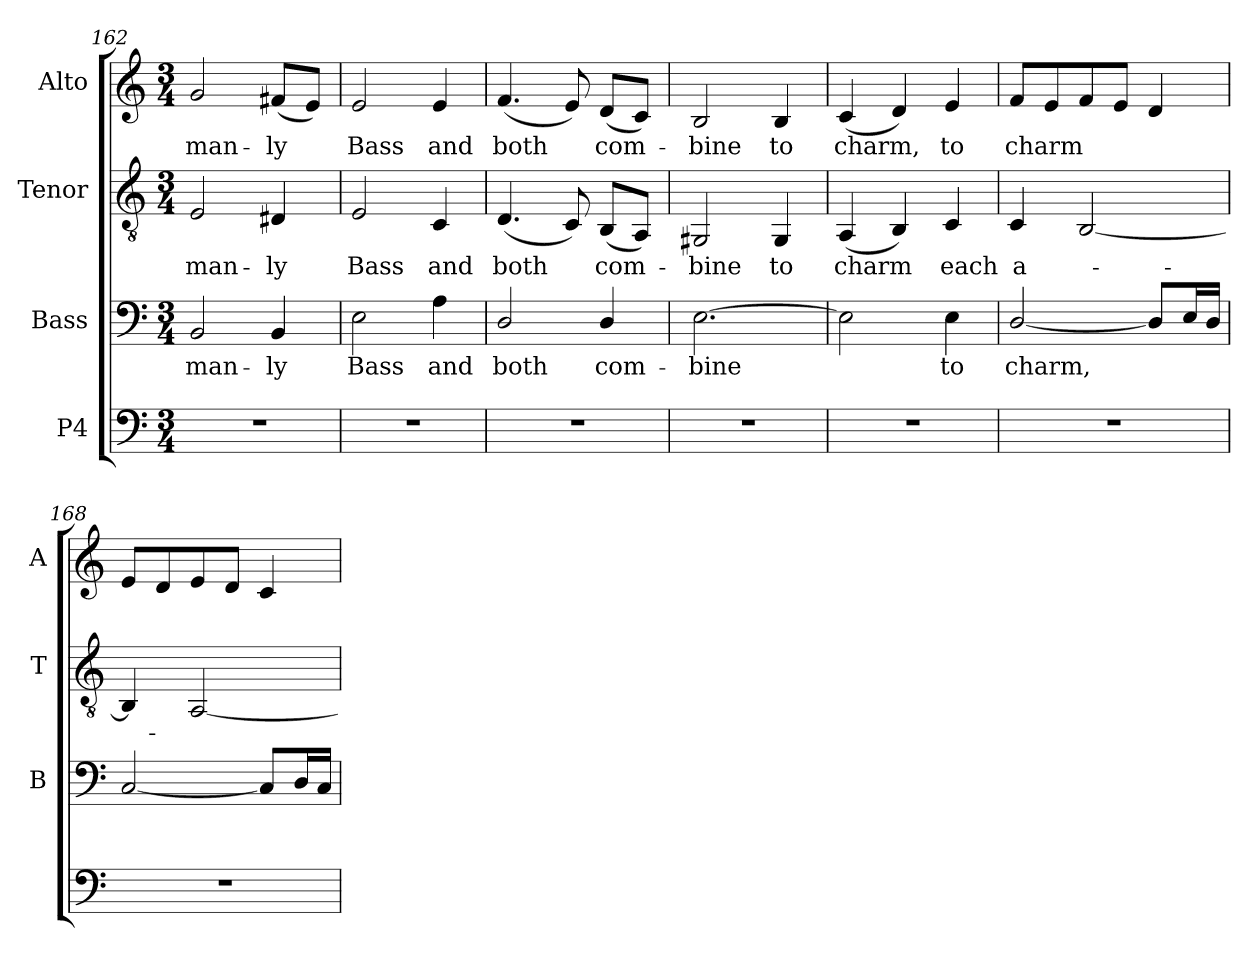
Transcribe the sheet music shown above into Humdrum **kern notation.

**kern	**kern	**text	**kern	**text	**kern	**text
*part4	*part3	*part3	*part2	*part2	*part1	*part1
*staff4	*staff3	*staff3	*staff2	*staff2	*staff1	*staff1
*I"P4	*I"Bass	*	*I"Tenor	*	*I"Alto	*
*	*I'B	*	*I'T	*	*I'A	*
*clefF4	*clefF4	*	*clefGv2	*	*clefG2	*
*k[]	*k[]	*	*k[]	*	*k[]	*
*a:	*a:	*	*a:	*	*a:	*
*M3/4	*M3/4	*	*M3/4	*	*M3/4	*
=162	=162	=162	=162	=162	=162	=162
!LO:N:vis=1	!	!	!	!	!	!
!	!	!LO:LY:b:color=#000000	!	!	!	!
!	!	!	!	!LO:LY:b:color=#000000	!	!
!	!	!	!	!	!	!LO:LY:b:color=#000000
2.r	2BBi/	man-	2Ei/	man-	2gi/	man-
!	!	!LO:LY:b:color=#000000	!	!	!	!
!	!	!	!	!LO:LY:b:color=#000000	!	!
!	!	!	!	!	!	!LO:LY:b:color=#000000
.	4BBi/	-ly	4D#Xi/	-ly	(8f#Xi/L	-ly
.	.	.	.	.	8ei/J)	.
=163	=163	=163	=163	=163	=163	=163
!LO:N:vis=1	!	!	!	!	!	!
!	!	!LO:LY:b:color=#000000	!	!	!	!
!	!	!	!	!LO:LY:b:color=#000000	!	!
!	!	!	!	!	!	!LO:LY:b:color=#000000
2.r	2Ei\	Bass	2Ei/	Bass	2ei/	Bass
!	!	!LO:LY:b:color=#000000	!	!	!	!
!	!	!	!	!LO:LY:b:color=#000000	!	!
!	!	!	!	!	!	!LO:LY:b:color=#000000
.	4Ai\	and	4Ci/	and	4ei/	and
=164	=164	=164	=164	=164	=164	=164
!LO:N:vis=1	!	!	!	!	!	!
!	!	!LO:LY:b:color=#000000	!	!	!	!
!	!	!	!	!LO:LY:b:color=#000000	!	!
!	!	!	!	!	!	!LO:LY:b:color=#000000
2.r	2Di/	both	(4.Di/	both	(4.fi/	both
.	.	.	8Ci/)	.	8ei/)	.
!	!	!LO:LY:b:color=#000000	!	!	!	!
!	!	!	!	!LO:LY:b:color=#000000	!	!
!	!	!	!	!	!	!LO:LY:b:color=#000000
.	4Di/	com-	(8BBi/L	com-	(8di/L	com-
.	.	.	8AAi/J)	.	8ci/J)	.
=165	=165	=165	=165	=165	=165	=165
!LO:N:vis=1	!	!	!	!	!	!
!	!	!LO:LY:b:color=#000000	!	!	!	!
!	!	!	!	!LO:LY:b:color=#000000	!	!
!	!	!	!	!	!	!LO:LY:b:color=#000000
2.r	[>2.Ei\	-bine	2GG#Xi/	-bine	2Bi/	-bine
!	!	!	!	!LO:LY:b:color=#000000	!	!
!	!	!	!	!	!	!LO:LY:b:color=#000000
.	.	.	4GG#i/	to	4Bi/	to
!!LO:PB:g=z
=166	=166	=166	=166	=166	=166	=166
!LO:N:vis=1	!	!	!	!	!	!
!	!	!	!	!LO:LY:b:color=#000000	!	!
!	!	!	!	!	!	!LO:LY:b:color=#000000
2.r	2Ei\]	.	(4AAi/	charm	(4ci/	charm,
.	.	.	4BBi/)	.	4di/)	.
!	!	!LO:LY:b:color=#000000	!	!	!	!
!	!	!	!	!LO:LY:b:color=#000000	!	!
!	!	!	!	!	!	!LO:LY:b:color=#000000
.	4Ei\	to	4Ci/	each	4ei/	to
=167	=167	=167	=167	=167	=167	=167
!LO:N:vis=1	!	!	!	!	!	!
!	!	!LO:LY:b:color=#000000	!	!	!	!
!	!	!	!	!LO:LY:b:color=#000000	!	!
!	!	!	!	!	!	!LO:LY:b:color=#000000
2.r	[<2Di/	charm,	4Ci/	a-	8fi/L	charm
.	.	.	.	.	8ei/	.
.	.	.	[<2BBi/	.	8fi/	.
.	.	.	.	.	8ei/J	.
.	8Di/L]	.	.	.	4di/	.
.	16Ei/L	.	.	.	.	.
.	16Di/JJ	.	.	.	.	.
=168	=168	=168	=168	=168	=168	=168
!LO:N:vis=1	!	!	!	!	!	!
2.r	[<2Ci/	.	4BBi/]	.	8ei/L	.
.	.	.	.	.	8di/	.
.	.	.	[<2AAi/	.	8ei/	.
.	.	.	.	.	8di/J	.
.	8Ci/L]	.	.	.	4ci/	.
.	16Di/L	.	.	.	.	.
.	16Ci/JJ	.	.	.	.	.
=	=	=	=	=	=	=
*-	*-	*-	*-	*-	*-	*-
